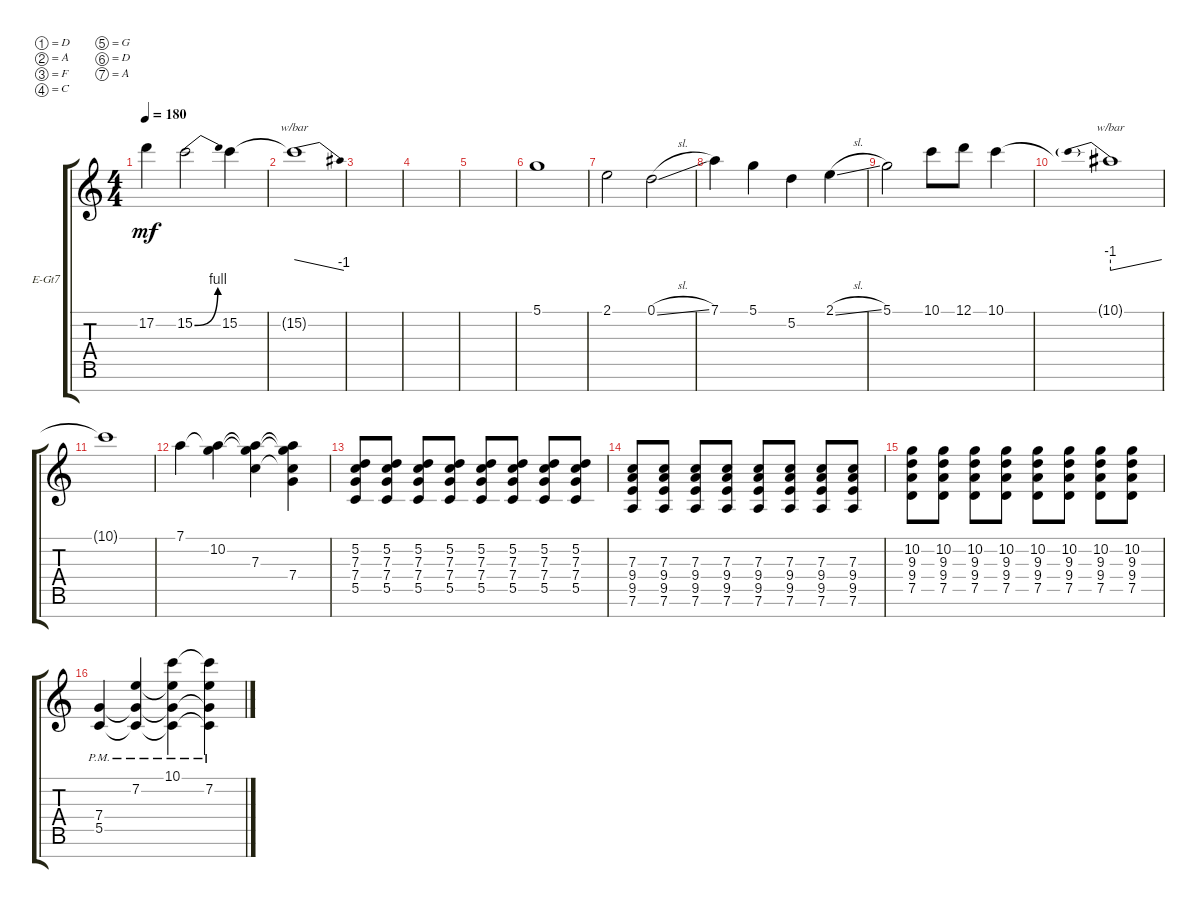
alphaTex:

\defaultSystemsLayout 4
\bracketExtendMode groupsimilarinstruments
\firstSystemTrackNameOrientation horizontal
\otherSystemsTrackNameOrientation horizontal
\track ("Electric Guitar" "E-Gt7") {instrument distortionguitar}
\staff {score tabs}
\tuning (D4 A3 F3 C3 G2 D2 A1)
\ts (4 4)
\tempo 180
\clef g2
\ks c
17.2.4{dy mf} 15.2{be (bend 0 0 15 4)}.2 15.2.4 |
15.2{t}.1{tbe (dive default 0 0 45 -4)} |
|
|
|
5.1.1 |
2.1.2 0.1{sl}.2 |
7.1.4 5.1.4 5.2.4 2.1{sl}.4 |
5.1.2 10.1.8 12.1.8 10.1.4 |
10.1{t}.1{tbe (predivedive default 0 -4 30 0)} |
10.1{t}.1 |
7.1.4 (10.2 7.1{t}).4 (7.3 10.2{t} 7.1{t}).4 (7.4 7.3{t} 10.2{t} 7.1{t}).4 |
(5.5 7.4 7.3 5.2).8 (5.5 7.4 7.3 5.2).8 (5.5 7.4 7.3 5.2).8 (5.5 7.4 7.3 5.2).8 (5.5 7.4 7.3 5.2).8 (5.5 7.4 7.3 5.2).8 (5.5 7.4 7.3 5.2).8 (5.5 7.4 7.3 5.2).8 |
(7.6 9.5 9.4 7.3).8 (7.6 9.5 9.4 7.3).8 (7.6 9.5 9.4 7.3).8 (7.6 9.5 9.4 7.3).8 (7.6 9.5 9.4 7.3).8 (7.6 9.5 9.4 7.3).8 (7.6 9.5 9.4 7.3).8 (7.6 9.5 9.4 7.3).8 |
(9.4 10.2 9.3 7.5).8 (9.4 10.2 9.3 7.5).8 (9.4 10.2 9.3 7.5).8 (9.4 10.2 9.3 7.5).8 (9.4 10.2 9.3 7.5).8 (9.4 10.2 9.3 7.5).8 (9.4 10.2 9.3 7.5).8 (9.4 10.2 9.3 7.5).8 |
(5.5{pm} 7.4{pm}).4 (7.2 5.5{pm t} 7.4{pm t}).4 (10.1 5.5{pm t} 7.4{pm t} 7.2{t}).4 (7.2 5.5{pm t} 7.4{pm t} 10.1{t}).4
